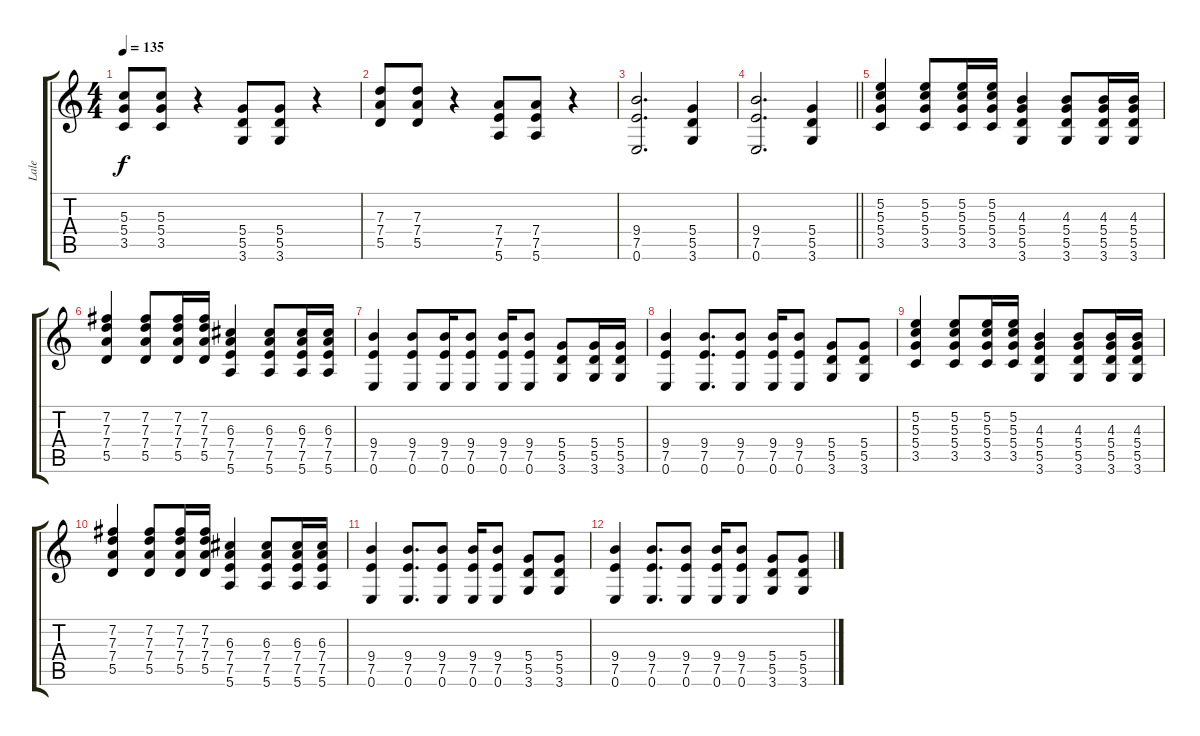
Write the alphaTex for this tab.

\track ("Lale" "Lale") {instrument overdrivenguitar}
\staff {score tabs}
\tuning (E4 B3 G3 D3 A2 E2) {hide}
\ts (4 4)
\tempo 135
\clef g2
\ks c
(5.3 5.4 3.5).8{dy f} (5.3 5.4 3.5).8 r.4 (5.4 5.5 3.6).8 (5.4 5.5 3.6).8 r.4 |
(7.3 7.4 5.5).8 (7.3 7.4 5.5).8 r.4 (7.4 7.5 5.6).8 (7.4 7.5 5.6).8 r.4 |
(9.4 7.5 0.6).2{d} (5.4 5.5 3.6).4 |
\barLineRight lightlight
(9.4 7.5 0.6).2{d} (5.4 5.5 3.6).4 |
(5.2 5.3 5.4 3.5).4 (5.2 5.3 5.4 3.5).8 (5.2 5.3 5.4 3.5).16 (5.2 5.3 5.4 3.5).16 (4.3 5.4 5.5 3.6).4 (4.3 5.4 5.5 3.6).8 (4.3 5.4 5.5 3.6).16 (4.3 5.4 5.5 3.6).16 |
(7.2 7.3 7.4 5.5).4 (7.2 7.3 7.4 5.5).8 (7.2 7.3 7.4 5.5).16 (7.2 7.3 7.4 5.5).16 (6.3 7.4 7.5 5.6).4 (6.3 7.4 7.5 5.6).8 (6.3 7.4 7.5 5.6).16 (6.3 7.4 7.5 5.6).16 |
(9.4 7.5 0.6).4 (9.4 7.5 0.6).8 (9.4 7.5 0.6).16 (9.4 7.5 0.6).8 (9.4 7.5 0.6).16 (9.4 7.5 0.6).8 (5.4 5.5 3.6).8 (5.4 5.5 3.6).16 (5.4 5.5 3.6).16 |
(9.4 7.5 0.6).4 (9.4 7.5 0.6).8{d} (9.4 7.5 0.6).8 (9.4 7.5 0.6).16 (9.4 7.5 0.6).8 (5.4 5.5 3.6).8 (5.4 5.5 3.6).8 |
(5.2 5.3 5.4 3.5).4 (5.2 5.3 5.4 3.5).8 (5.2 5.3 5.4 3.5).16 (5.2 5.3 5.4 3.5).16 (4.3 5.4 5.5 3.6).4 (4.3 5.4 5.5 3.6).8 (4.3 5.4 5.5 3.6).16 (4.3 5.4 5.5 3.6).16 |
(7.2 7.3 7.4 5.5).4 (7.2 7.3 7.4 5.5).8 (7.2 7.3 7.4 5.5).16 (7.2 7.3 7.4 5.5).16 (6.3 7.4 7.5 5.6).4 (6.3 7.4 7.5 5.6).8 (6.3 7.4 7.5 5.6).16 (6.3 7.4 7.5 5.6).16 |
(9.4 7.5 0.6).4 (9.4 7.5 0.6).8{d} (9.4 7.5 0.6).8 (9.4 7.5 0.6).16 (9.4 7.5 0.6).8 (5.4 5.5 3.6).8 (5.4 5.5 3.6).8 |
(9.4 7.5 0.6).4 (9.4 7.5 0.6).8{d} (9.4 7.5 0.6).8 (9.4 7.5 0.6).16 (9.4 7.5 0.6).8 (5.4 5.5 3.6).8 (5.4 5.5 3.6).8
